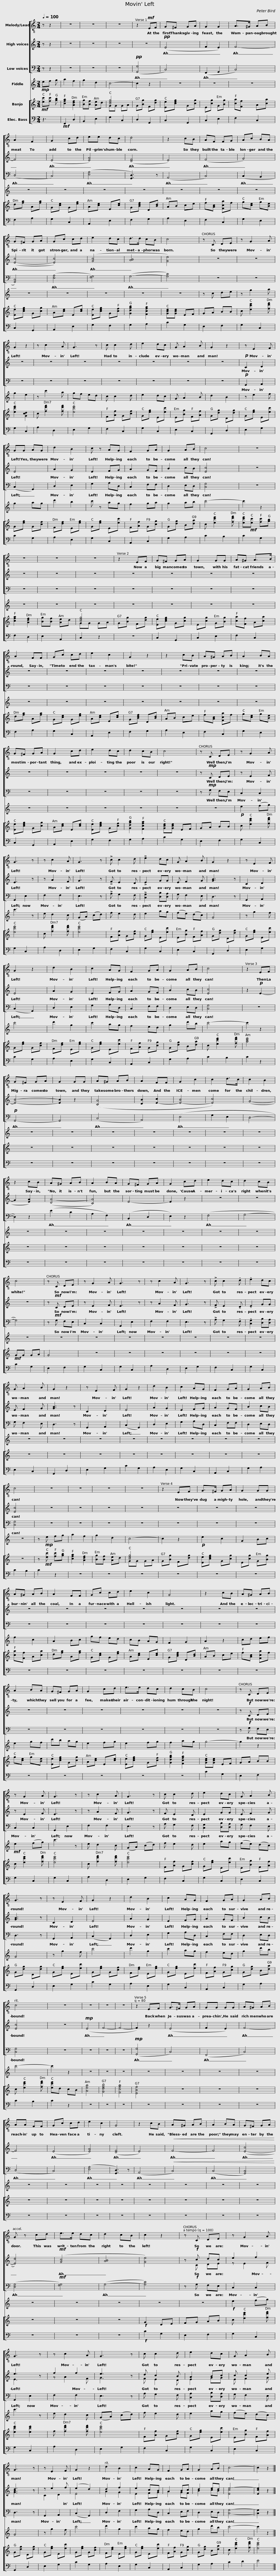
X:1
%%score [ 1 ( 2 3 ) 4 ] 5 [ ( 6 7 ) 8 ]
L:1/8
Q:1/4=100
M:2/4
I:linebreak $
K:C
V:1 treble-8 transpose=-12
V:2 treble
V:3 treble
V:4 bass
V:5 treble
V:6 treble transpose=-12
V:7 treble transpose="-12 "
V:8 bass transpose=-12
V:1
 z z2 | z4 | z4 | z4 | z2!mf! EF | %5
 G^F GA | G2 G2 |$ A>^G AB | A2 F2 | G2 cd | %10
 ee dc | d4 | z2 cB |$ AF FG |$ Ac BA | %15
 G^F GA | Gc cd | e2 dc | d>d cB | c4 |$ %20
 z C DE |$ z G2 A | G2 z2 | z c2 A | G3 z | %25
 c c2 d | e2 dc | G A2 B | G2 z2 |$ z E2 F | %30
 GG AG | d2 B2 | c z AG | F2 GA | G2 AB | %35
 c4 |$ z4 | z4 | z4 | z4 | %40
 z2 EF | G^F GA | G2 GG |$ A^G A>B | A2 FF | %45
 Gc cd | e2 c2 | G2 z2 | z2 cB |$ A^G AB |$ %50
 A2 BA | G^F GA | G2 cd | e2 dc | d2 cB | %55
 c4 |$ z C DE |$ z G2 A | G3 z | z c2 A | %60
 G3 z | !>!c c2 d | !>!e2 dc | G A2 B | G2 z2 |$ %65
 z E2 F | G2 z2 | d2 B2 | c2 AG | F2 GA | %70
 G2 AB | c4 | z2 EF |$ G^F GA | G2 GG | %75
 A^G AB | A2 FF | G2 c2 | c2 d>c |$ c2 B2 |$ %80
 z2 cB | A^G AB | A2 BA | G^F GA | G2 cd | %85
 e2 dc |$ d2 cB |$ c4 | z C DE | z G2 A | %90
 G3 z | z c2 A | G3 z | !>!c c2 !tenuto!d | !tenuto!e2 dc |$ %95
 G A2 B | G2 z2 | z E2 F | G2 z2 | d2 B2 | %100
 c2 AG | F2 GA | G2 AB |$ c4 |$ z4 | %105
 z4 | z4 | z4 | z2 EF | G>^F GA | %110
 G2 GG |$ A^G AB | A2 FF | Gc cd | e2 c2 | %115
 G4 | z2 cB | A^G AB |$ A2 BA | G^F GA | %120
 G2 cd | e>e dc | d2 cB | c4 |$ z C DE | %125
 z G2 A | G3 z | z c2 A | G3 z | c c2 d | %130
 e2 dc |$ G A2 B | G3 z | z E2 F | G2 z2 | %135
 d2 B2 | c2 AG | F2 GA |$ G2 AB |$ c4 | %140
 z4 | z4 | z4 | z4 | z2 EF | %145
 G>^F GA | GG GG |$ A^G AB | AA FF | Gc cd | %150
 e2 c2 | G4 | z2 cB | A^G AB |$ A2 BA | %155
 G^F GA | G z cd | e>e dc | d2 cB | c2 z2 |$ %160
 z C DE |$ z G2 A | G3 z | z c2 A | G3 z | %165
 c c2 d | e2 dc | G A2 B | G3 z |$ z E2 F | %170
 G2 z2 | d2 B2 | c2 AG | F2 GA | G2 AB | %175
 c4- | c2 z2 |] %177
V:2
 z z2 | z4 | z4 | z4 | z4 | %5
!pp! (E4 | F2 E2) |$ F4- | F4 | (E4 | %10
 [EA]4) | ([DF]4 | E4) |$ (F4 |$ G4) | %15
 ([E-c]4 | [Ec]4) | ([Gc]4 | [AB]4 | [Ge]4) |$ %20
 z4 |$ z4 | z4 | z4 | z4 | %25
 z4 | z4 | z4 | z4 |$!p! C2 D2 | %30
 E4 | A2 G2 | E2 FG | A2 GF | B2 cB | %35
 [Ec]4 |$ z4 | z4 | z4 | z4 | %40
 z4 | z4 | z4 |$ z4 | z4 | %45
 z4 | z4 | z4 | z4 |$ z4 |$ %50
 z4 | z4 | z4 | z4 | z4 | %55
 z4 |$ z!mp! C DE |$ z E2 F | E3 z | z A2 F | %60
 G3 z | !>!F E2 D | !>!E2 GG | E F2 G | [GB]3 z |$ %65
 C2 D2 | E4 | A2 G2 | E2 FG | A2 GF | %70
 B2 cB | [Ec]4 | z2!p! E2- |$ [EB]4- | [EB]2 z2 | %75
 ([CA]4 | [DB]2 [E-c]2 | [E-B]4 | [Ec]4) |$ (G4- |$ %80
 G2 [EA]2) | ([DA-]4 | [CA]4) | E4- | E2 z2 | %85
 z4 |$ z4 |$ z4 | z!mf! C DE | z E2 F | %90
 E3 z | z A2 F | G3 z | !>!F E2 !tenuto!D | !tenuto!E2 GG |$ %95
 E F2 G | [GB]3 z | C2 D2 | E4 | A2 G2 | %100
 E2 FG | A2 GF | B2 cB |$ [Ec]4 |$ z4 | %105
 z4 | z4 | z4 | z4 | z4 | %110
 z4 |$ z4 | z4 | z4 | z4 | %115
 z4 | z4 | z4 |$ z4 | z4 | %120
 z4 | z4 | z4 | z4 |$ z!f! C DE | %125
 z E2 F | E3 z | z A2 F | G3 z | F E2 D | %130
 E2 GG |$ E F2 G | [GB]3 z | C2 D2 | E4 | %135
 A2 G2 | E2 FG | A2 GF |$ B2 cB |$ [Ec]4 | %140
 z4 |!mp! (E4 | F4- | F4- | F2) z2 | %145
 (E4 | F2 E2) |$ F4- | F4 | (E4 | %150
 [EA]4) | ([DF]4 | E4) |!<(! F4- |$ F4 | %155
 ([E-c]4!<)! | [Ed]4) |!mf! ([Gc]4 | [AB]4 | [Ge]4) |$ %160
 z!f! c dc |$ e2 f2 | e3 z | f2 f2 | e3 z | %165
 d c2 B | A2 Bc | c c2 e | d3 z |$ z e2 f | %170
 (e2 d2) | d2 f2 | e2 cB | A2 Bc | d2 ed | %175
 e4- | [Ece]2 z2 |] %177
V:3
 x3 | x4 | x4 | x4 | x4 | %5
 x4 | x4 |$ x4 | x4 | x4 | %10
 x4 | x4 | x4 |$ x4 |$ x4 | %15
 x4 | x4 | x4 | x4 | x4 |$ %20
 x4 |$ x4 | x4 | x4 | x4 | %25
 x4 | x4 | x4 | x4 |$ x4 | %30
 x4 | x4 | x4 | x4 | x4 | %35
 x4 |$ x4 | x4 | x4 | x4 | %40
 x4 | x4 | x4 |$ x4 | x4 | %45
 x4 | x4 | x4 | x4 |$ x4 |$ %50
 x4 | x4 | x4 | x4 | x4 | %55
 x4 |$ x4 |$ x4 | x4 | x4 | %60
 x4 | x4 | x4 | x4 | x4 |$ %65
 x4 | x4 | x4 | x4 | x4 | %70
 x4 | x4 | x4 |$ x4 | x4 | %75
 x4 | x4 | x4 | x4 |$ x4 |$ %80
 x4 | x4 | x4 | x4 | x4 | %85
 x4 |$ x4 |$ x4 | x4 | x4 | %90
 x4 | x4 | x4 | x4 | x4 |$ %95
 x4 | x4 | x4 | x4 | x4 | %100
 x4 | x4 | x4 |$ x4 |$ x4 | %105
 x4 | x4 | x4 | x4 | x4 | %110
 x4 |$ x4 | x4 | x4 | x4 | %115
 x4 | x4 | x4 |$ x4 | x4 | %120
 x4 | x4 | x4 | x4 |$ x4 | %125
 x4 | x4 | x4 | x4 | x4 | %130
 x4 |$ x4 | x4 | x4 | x4 | %135
 x4 | x4 | x4 |$ x4 |$ x4 | %140
 x4 | x4 | x4 | x4 | x4 | %145
 x4 | x4 |$ x4 | x4 | x4 | %150
 x4 | x4 | x4 | x4 |$ x4 | %155
 x4 | x4 | x4 | x4 | x4 |$ %160
 z C DE |$ z E2 F | E3 z | z A2 F | G3 z | %165
 F E2 D | E2 GG | E F2 G | [GB]3 z |$ C2 D2 | %170
 E4 | A2 G2 | E2 FG | A2 GF | B2 cB | %175
 [Ec]4- | x4 |] %177
V:4
 z z2 | z4 | z4 | z4 |!pp! ([G,,G,]4 | %5
 C,4) | (F,,2 G,,2 |$ C,4) | (D,4 | C,4) | %10
 ([E,A,]4 | [G,,D,]3) z | (A,,4 |$ C,4) |$ (C,2 B,,2 | %15
 [G,,C,]4) | ([E,A,]4 | [F,G,]4) | (G,4- | [G,C]4) |$ %20
 z4 |$ z4 | z4 | z4 | z4 | %25
 z4 | z4 | z4 | z4 |$!p! G,,2 A,,2 | %30
 (C,2 G,,2) | D,2 E,2 | G,2 A,D, | C,2 F,F, | D,2 E,D, | %35
 [C,G,]4 |$ z4 | z4 | z4 | z4 | %40
 z4 | z4 | z4 |$ z4 | z4 | %45
 z4 | z4 | z4 | z4 |$ z4 |$ %50
 z4 | z4 | z4 | z4 | z4 | %55
 z4 |$ z!mp! G, F,E, |$ C,2 C,2 | G,,2 E,2 | F,2 F,2 | %60
 E,3 z | !>!A, G,2 F, | !>![C,G,]2 [D,B,][D,A,] | G, F,2 E, | D,3 z |$ %65
 G,,2 A,,2 | (C,2 G,,2) | D,2 E,2 | G,2 A,D, | C,2 F,F, | %70
 D,2 E,D, | [C,G,]4 | z4 |$!p! G,,4- | G,,4 | %75
 (C,4 | A,,4) | (E,4 | G,2 E,2 |$ D,4- |$ %80
 D,2) z2 | (E2 C2 | A,2 F,2) | (B,,2 D,2 | E,2) z2 | %85
 (F,4 |$ G,4- |$ G,4) | z!mf! G, F,E, | C,2 C,2 | %90
 G,,2 E,2 | F,2 F,2 | E,3 z | !>!A, G,2 !tenuto!F, | !tenuto![C,G,]2 [D,B,][D,A,] |$ %95
 G, F,2 E, | D,3 z | G,,2 A,,2 | (C,2 G,,2) | D,2 E,2 | %100
 G,2 A,D, | C,2 F,F, | D,2 E,D, |$ [C,G,]4 |$ z4 | %105
 z4 | z4 | z4 | z4 | z4 | %110
 z4 |$ z4 | z4 | z4 | z4 | %115
 z4 | z4 | z4 |$ z4 | z4 | %120
 z4 | z4 | z4 | z4 |$ z!f! G, F,E, | %125
 C,2 C,2 | G,,2 E,2 | F,2 F,2 | E,3 z | A, G,2 F, | %130
 [C,G,]2 [D,B,][D,A,] |$ G, F,2 E, | D,3 z | G,,2 A,,2 | (C,2 G,,2) | %135
 D,2 E,2 | G,2 A,D, | C,2 F,F, |$ D,2 E,D, |$ [C,G,]4 | %140
 z4 | z4 | z4 | z4 |!mp! ([G,,G,]4 | %145
 C,4) | (F,,4 |$ C,4) | (D,4 | C,4) | %150
 ([E,A,]4 | [G,,D,]3) z | (A,,4 |!<(! C,4) |$ (C,4 | %155
 [G,,C,]4)!<)! | ([D,G,]4 |!mf! [F,G,]4) | (G,4- | [G,C]4) |$ %160
 z!f! G, F,E, |$ C,2 C,2 | G,,2 E,2 | F,2 F,2 | E,3 z | %165
 A, G,2 F, | [C,A,]2 [D,B,][D,A,] | G, F,2 E, | D,3 z |$ G,,2 A,,2 | %170
 (C,2 G,,2) | D,2 F,2 | G,2 A,D, | C,2 E,F, | D,2 E,D, | %175
 [C,G,]4- | [C,G,]2 z2 |] %177
V:5
!mp! ef g | a2 f2 | g2 d2 | c4- | c2 z2 | %5
 z4 | z4 |$ z4 | z4 | z4 | %10
 z4 | z4 | z4 |$ z4 |$ z4 | %15
 z4 | z4 | z4 | z4 | z4 |$ %20
 z c de |$ z g2 a | g2 e2 | z c'2 a | gf ed | %25
 c c2 d | e2 dc | G A2 B | d2 B2 |$ z e2 f | %30
 g2 ag | d'2 b2 | c' z ag | f2 ga | g2 ab | %35
 c'4- |$ c'2 z2 | z4 | z4 | z4 | %40
 z4 | z4 | z4 |$ z4 | z4 | %45
 z4 | z4 | z4 | z4 |$ z4 |$ %50
 z4 | z4 | z4 | z4 | z4 | %55
 z4 |$ z4 |$!p! e2 (fg) | c'3 z | e d2 c | %60
 (GA) (cd) | f e2 d | e2 ag | (fe) (dc) | G4 |$ %65
 z g2 f | c'4 | d'2 g2 | c'2 ag | f2 ed | %70
 g2 d'b | c'4- | c'2 z2 |$ z4 | z4 | %75
 z4 | z4 | z4 | z4 |$ z4 |$ %80
 z4 | z4 | z4 | z4 | z4 | %85
 z4 |$ z4 |$ z4 | z4 | z4 | %90
 z4 | z4 | z4 | z4 | z4 |$ %95
 z4 | z4 | z4 | z4 | z4 | %100
 z4 | z4 | z4 |$ z4 |$ z!mp! e fg | %105
 a2 f2 | g2 d2 | c4- | c2 z2 |!p! e2 c2 | %110
 G2 Bc |$ f2 c2 | A2 Bc | gf ed | cB AG | %115
 F2 G2 | A2 z2 | cd ef |$ e2 gf | c'b ag | %120
 e2 fg | e2 fg | f2 ag | g4- |$ g2 z2 | %125
!mf! e2 (fg) | c'3 z | e d2 c | (GA) (cd) | f e2 d | %130
 e2 ag |$ (fe) (dc) | G4 | z g2 f | c'4 | %135
 d'2 g2 | c'2 ag | f2 ed |$ g2 d'b |$ c'4- | %140
 c'2 z2 | z4 | z4 | z4 | z4 | %145
 z4 | z4 |$ z4 | z4 | z4 | %150
 z4 | z4 | z4 | z4 |$ z4 | %155
 z4 | z4 | z4 | z4 | z4 |$ %160
 z4 |$!f! e2 (fg) | c'3 z | e d2 c | (GA) (cd) | %165
 f e2 d | e2 ag | (fe) (dc) | G4 |$ z g2 f | %170
 c'4 | d'2 g2 | c'2 ag | f2 ed | g2 d'b | %175
 c'4- | c'2 z2 |] %177
V:6
!mf! [ec'][fc'] [gb] | [cfa]2 [Adf]2 | [Bg][Bf] [Ae]d | [ceg]4 | G[Bg] F[dg] | %5
 [Ee][ceg] G[cg] | E[cg] G[Bg] |$ [ca][Ff] A[ca] | d[fa] A[fa] | G[ce] G[eg] | %10
 A[ce] E[ce] | G[Bdf] D[Bd] | AB ce |$ f[Ac] [Fca]f |$ g[ce] g[Be] | %15
 [Ee][ceg] G[cg] | A[ce] E[ce] | [Ee][ceg] G[cf] | [Gdgb]2 [Fcfa]2 | [Gce][Gce] EF |$ %20
 GA BB |$ c [ec'e']2 [fd'f'] | [ec'e']2 [Gcd]2 | c [fd'f']2 [fd'f'] | [ec'e']4 | %25
 F[Af] G[cf] | G[eg] E[ec'] | E[Bg] F[Af] | G[dg] D[dg] |$ G[eg] E[ec'] | %30
 G[eg] G[cf] | F[df] E[eg] | G[eg] E[ec'] | F[Af] G[cg] | G[dg] B[da] | %35
 c [ec'e']2 [fd'f'] |$ [ec'e']!mf![ec'] [fc'][gb] | [cfa]2 [Adf]2 | [Bg][Bf] [Ae]d | [ceg]4 | %40
 G[Bg] F[dg] | [Ee][ceg] G[cg] | E[cg] G[Bg] |$ [ca][Ff] A[ca] | d[fa] A[fa] | %45
 G[ce] G[eg] | A[ce] E[ce] | G[Bdf] D[Bd] | AB ce |$ f[Ac] [Fca]f |$ %50
 g[ce] g[Be] | [Ee][ceg] G[cg] | A[ce] E[ce] | [Ee][ceg] G[cf] | [Gdgb]2 [Fcfa]2 | %55
 [Gce][Gce] EF |$ GA BB |$ c [ec'e']2 [fd'f'] | [ec'e']4 | c [fd'f']2 [fd'f'] | %60
 [ec'e']4 | F[Af] G[cf] | G[eg] E[ec'] | E[Bg] F[Af] | G[dg] D[dg] |$ %65
 G[eg] E[ec'] | G[eg] G[cf] | F[df] E[eg] | G[eg] E[ec'] | F[Af] G[cg] | %70
 G[dg] B[da] | c [ec'e']2 [fd'f'] | [ac'e']4 |$ z4 | z4 | %75
 z4 | z4 | z4 | z4 |$ z4 |$ %80
 z4 | z4 | z4 | z4 | z4 | %85
 z4 |$ z4 |$!mf! GG GA | G4 | z4 | %90
 z4 | z4 | z4 | z4 | z4 |$ %95
 z4 | z4 | z4 | z4 | z4 | %100
 z4 | z4 | z4 |$ z4 |$ z!mf! [ec'] [fc'][gb] | %105
 [cfa]2 [Adf]2 | [Bg][Bf] [Ae]d | [ceg]4 | G[Bg] F[dg] | [Ee][ceg] G[cg] | %110
 E[cg] G[Bg] |$ [ca][Ff] A[ca] | d[fa] A[fa] | G[ce] G[eg] | A[ce] E[ce] | %115
 G[Bdf] D[Bd] | AB ce | f[Ac] [Fca]f |$ g[ce] g[Be] | [Ee][ceg] G[cg] | %120
 A[ce] E[ce] | [Ee][ceg] G[cf] | [Gdgb]2 [Fcfa]2 | [Gce][Gce] EF |$ GA BB | %125
 c [ec'e']2 [fd'f'] | [ec'e']4 | c [fd'f']2 [fd'f'] | [ec'e']4 | F[Af] G[cf] | %130
 G[eg] E[ec'] |$ E[Bg] F[Af] | G[dg] D[dg] | G[eg] E[ec'] | G[eg] G[cf] | %135
 F[df] E[eg] | G[eg] E[ec'] | F[Af] G[cg] |$ G[dg] B[da] |$ c [ec'e']2 [fd'f'] | %140
 [ec'e']d cB | [Aea]4 | [Gdfb]4 | [Fcfa]4 | [EBf]4 | %145
 z4 | z4 |$ z4 | z4 | z4 | %150
 z4 | z4 | z4 | z4 |$ z4 | %155
 z4 | z4 | z4 | z4 |!f! G2 DE |$ %160
 FG AB |$ c [ec'e']2 [fd'f'] | [ec'e']2 [ec'e']2 | f [fd'f']2 [fd'f'] | [ec'e']4 | %165
 F[Af] G[cf] | G[eg] E[ec'] | E[Bg] F[Af] | G[dg] D[dg] |$ G[eg] E[ec'] | %170
 G[eg] G[cf] | F[df] E[eg] | G[eg] E[ec'] | F[Af] G[cg] | G[dg] B[da] | %175
 c [ec'e']2 [fd'f'] | [ec'e']4 |] %177
V:7
 x3 | x4 | x4 | GG GA | x4 | %5
 x4 | x4 |$ x4 | x4 | x4 | %10
 x4 | x4 | x4 |$ x4 |$ x4 | %15
 x4 | x4 | x4 | x4 | x4 |$ %20
 x4 |$ x4 | x4 | x4 | x4 | %25
 x4 | x4 | x4 | x4 |$ x4 | %30
 x4 | x4 | x4 | x4 | x4 | %35
 x4 |$ x4 | x4 | x4 | GG GA | %40
 x4 | x4 | x4 |$ x4 | x4 | %45
 x4 | x4 | x4 | x4 |$ x4 |$ %50
 x4 | x4 | x4 | x4 | x4 | %55
 x4 |$ x4 |$ x4 | x4 | x4 | %60
 x4 | x4 | x4 | x4 | x4 |$ %65
 x4 | x4 | x4 | x4 | x4 | %70
 x4 | x4 | x4 |$ x4 | x4 | %75
 x4 | x4 | x4 | x4 |$ x4 |$ %80
 x4 | x4 | x4 | x4 | x4 | %85
 x4 |$ x4 |$ x4 | x4 | x4 | %90
 x4 | x4 | x4 | x4 | x4 |$ %95
 x4 | x4 | x4 | x4 | x4 | %100
 x4 | x4 | x4 |$ x4 |$ x4 | %105
 x4 | x4 | GG GA | x4 | x4 | %110
 x4 |$ x4 | x4 | x4 | x4 | %115
 x4 | x4 | x4 |$ x4 | x4 | %120
 x4 | x4 | x4 | x4 |$ x4 | %125
 x4 | x4 | x4 | x4 | x4 | %130
 x4 |$ x4 | x4 | x4 | x4 | %135
 x4 | x4 | x4 |$ x4 |$ x4 | %140
 x4 | x4 | x4 | x4 | x4 | %145
 x4 | x4 |$ x4 | x4 | x4 | %150
 x4 | x4 | x4 | x4 |$ x4 | %155
 x4 | x4 | x4 | x4 | x4 |$ %160
 x4 |$ x4 | x4 | x4 | x4 | %165
 x4 | x4 | x4 | x4 |$ x4 | %170
 x4 | x4 | x4 | x4 | x4 | %175
 x4 | x4 |] %177
V:8
 z3 |!mf! F,,2 D,2 | B,,2 E,2 | G,2 C,2 | D,2 G,,2 | %5
 C,2 G,,2 | C,2 E,2 |$ F,2 C,2 | F,2 A,2 | G,2 C,2 | %10
 A,,2 E,2 | F,2 G,2 | A,2 E,2 |$ F,2 C,2 |$ G,2 E,2 | %15
 C,2 G,,2 | A,,2 E,2 | G,2 F,2 | G,2 A,2 | C2 G,2 |$ %20
 E,2 F,2 |$ G,2 C,2 | G,2 C,2 | A,2 D,2 | E,2 G,2 | %25
 F,2 C,2 | G,2 C,2 | E,2 C,2 | G,,2 D,2 |$ E,2 G,2 | %30
 C2 G,2 | A,2 E,2 | G,2 C,2 | A,,2 C,2 | G,2 A,2 | %35
 C2 B,2 |$ C2 G,2 | F,2 D,2 | E,2 A,,2 | C,2 z2 | %40
 z4 | C,2 G,,2 | C,2 E,2 |$ F,2 C,2 | F,2 A,2 | %45
 G,2 C,2 | A,,2 E,2 | F,2 G,2 | A,2 E,2 |$ F,2 C,2 |$ %50
 G,2 E,2 | C,2 G,,2 | A,,2 E,2 | G,2 F,2 | G,2 A,2 | %55
 C2 G,2 |$ E,2 F,2 |$ G,2 C,2 | G,2 C,2 | A,2 D,2 | %60
 E,2 G,2 | F,2 C,2 | G,2 C,2 | E,2 C,2 | G,,2 D,2 |$ %65
 E,2 G,2 | C2 G,2 | A,2 E,2 | G,2 C,2 | A,,2 C,2 | %70
 G,2 A,2 | C2 B,2 | C2 z2 |$ z4 | z4 | %75
 z4 | z4 | z4 | z4 |$ z4 |$ %80
 z4 | z4 | z4 | z4 | z4 | %85
 z4 |$ z4 |$ C2 G,2 | E,2 F,2 | G,2 C,2 | %90
 G,2 C,2 | A,2 D,2 | E,2 G,2 | F,2 C,2 | G,2 C,2 |$ %95
 E,2 C,2 | G,,2 D,2 | E,2 G,2 | C2 G,2 | A,2 E,2 | %100
 G,2 C,2 | A,,2 C,2 | G,2 A,2 |$ C2 B,2 |$ C2 z2 | %105
 z4 | z4 | z4 | z4 | z4 | %110
 z4 |$ z4 | z4 | z4 | z4 | %115
 z4 | z4 | z4 |$ z4 | z4 | %120
 z4 | z4 | z4 | C2 G,2 |$ E,2 F,2 | %125
 G,2 C,2 | G,2 C,2 | A,2 D,2 | E,2 G,2 | F,2 C,2 | %130
 G,2 C,2 |$ E,2 C,2 | G,,2 D,2 | E,2 G,2 | C2 G,2 | %135
 A,2 E,2 | G,2 C,2 | A,,2 C,2 |$ G,2 A,2 |$ C2 B,2 | %140
 C2 z2 | z4 | z4 | z4 | z4 | %145
 z4 | z4 |$ z4 | z4 | z4 | %150
 z4 | z4 | z4 | z4 |$ z4 | %155
 z4 | z4 | z4 | z4 |!f! C2 G,2 |$ %160
 E,2 F,2 |$ G,2 C,2 | G,2 C,2 | A,2 D,2 | E,2 G,2 | %165
 F,2 C,2 | G,2 C,2 | E,2 C,2 | G,,2 D,2 |$ E,2 G,2 | %170
 C2 G,2 | A,2 E,2 | G,2 C,2 | A,,2 C,2 | G,2 A,2 | %175
 C2 D2 | E4 |] %177
